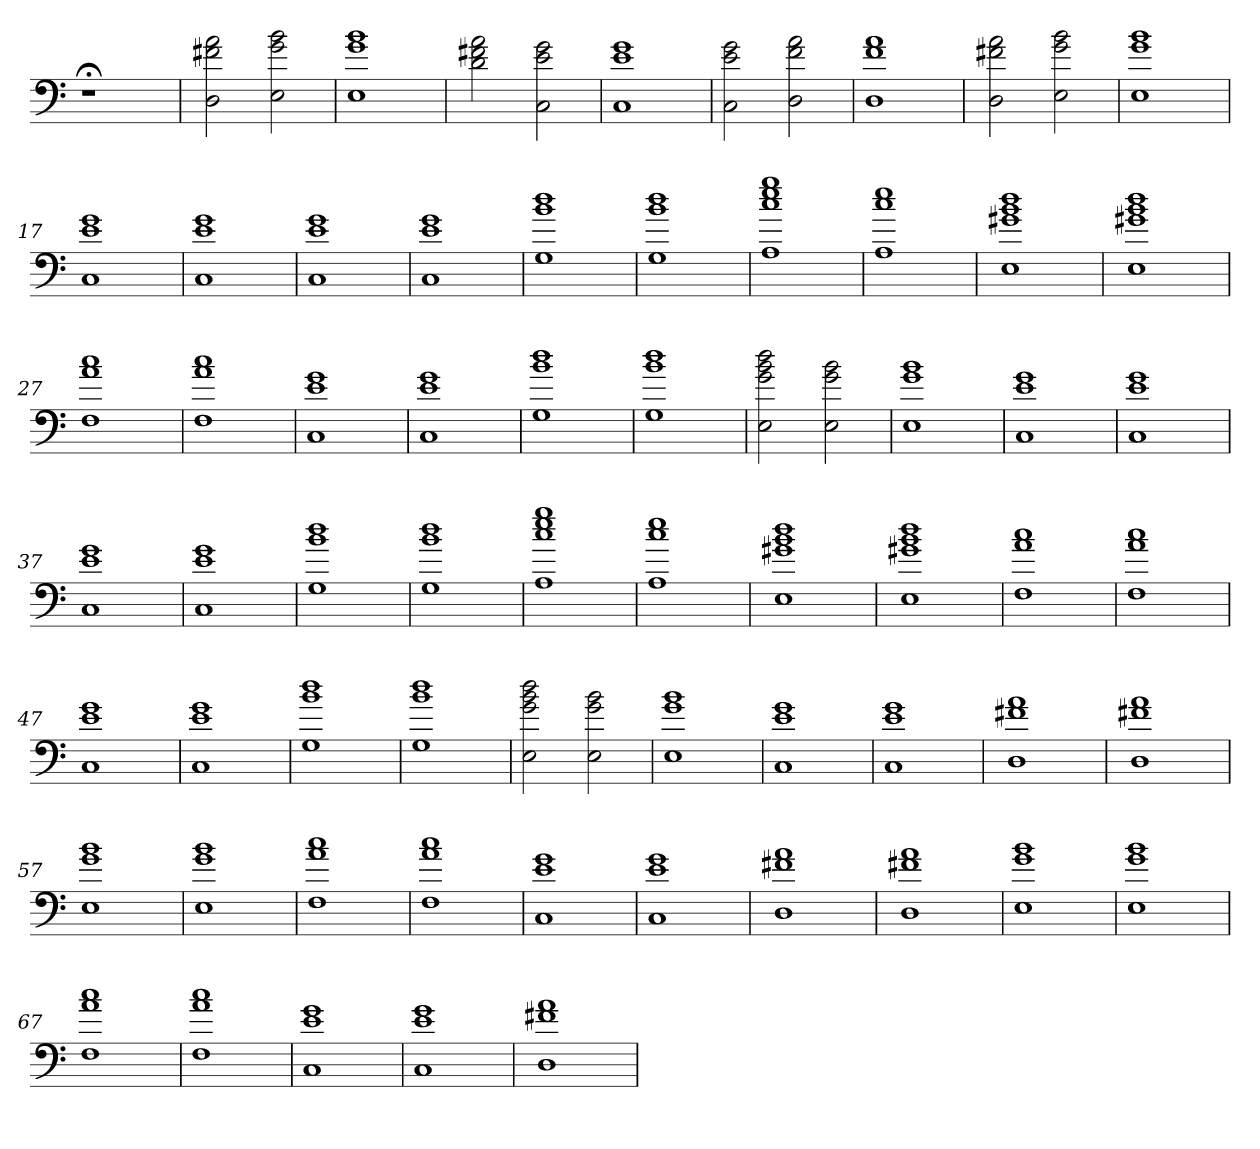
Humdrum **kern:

**kern
*part1
*staff1
=
1r;<
=1
1r
=2
1r
=3
1r
=4
1r
=5
1r
=6
1r
=7
1r
=8
1r
=9
2D 2f#X 2a
2E 2g 2b
=10
1E 1g 1b
=11
2d 2f#X 2a
2C 2e 2g
=12
1C 1e 1g
=13
2C 2e 2g
2D 2f 2a
=14
1D 1f 1a
=15
2D 2f#X 2a
2E 2g 2b
=16
1E 1g 1b
=17
1C 1e 1g
=18
1C 1e 1g
=19
1C 1e 1g
=20
1C 1e 1g
=21
1G 1b 1dd
=22
1G 1b 1dd
=23
1A 1cc 1ee 1gg
=24
1A 1cc 1ee
=25
1E 1g#X 1b 1dd
=26
1E 1g#X 1b 1dd
=27
1F 1a 1cc
=28
1F 1a 1cc
=29
1C 1e 1g
=30
1C 1e 1g
=31
1G 1b 1dd
=32
1G 1b 1dd
=33
2E 2g 2b 2dd
2E 2g 2b
=34
1E 1g 1b
=35
1C 1e 1g
=36
1C 1e 1g
=37
1C 1e 1g
=38
1C 1e 1g
=39
1G 1b 1dd
=40
1G 1b 1dd
=41
1A 1cc 1ee 1gg
=42
1A 1cc 1ee
=43
1E 1g#X 1b 1dd
=44
1E 1g#X 1b 1dd
=45
1F 1a 1cc
=46
1F 1a 1cc
=47
1C 1e 1g
=48
1C 1e 1g
=49
1G 1b 1dd
=50
1G 1b 1dd
=51
2E 2g 2b 2dd
2E 2g 2b
=52
1E 1g 1b
=53
1C 1e 1g
=54
1C 1e 1g
=55
1D 1f#X 1a
=56
1D 1f#X 1a
=57
1E 1g 1b
=58
1E 1g 1b
=59
1F 1a 1cc
=60
1F 1a 1cc
=61
1C 1e 1g
=62
1C 1e 1g
=63
1D 1f#X 1a
=64
1D 1f#X 1a
=65
1E 1g 1b
=66
1E 1g 1b
=67
1F 1a 1cc
=68
1F 1a 1cc
=69
1C 1e 1g
=70
1C 1e 1g
=71
1D 1f#X 1a
=
*-
